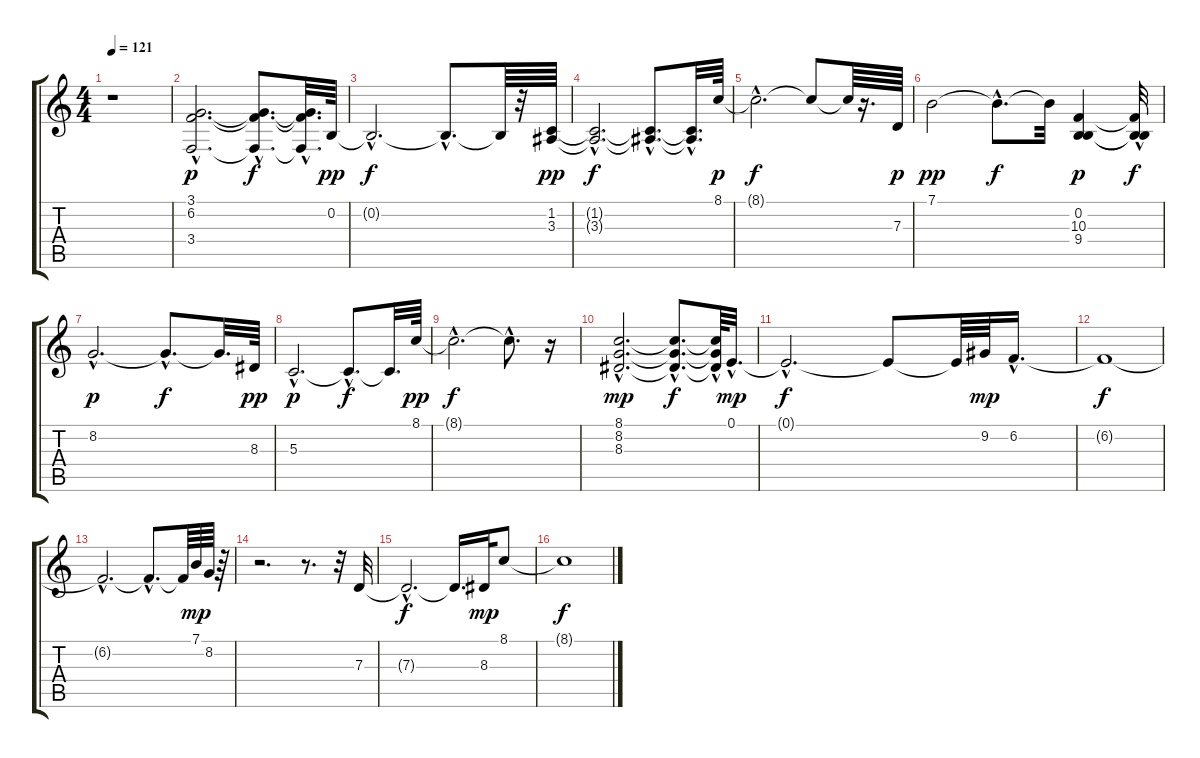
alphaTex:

\track "" {instrument synthstrings2}
\staff {score tabs}
\tuning (E4 B3 G3 D3 A2 E2) {hide}
\ts (4 4)
\tempo 121
\clef g2
\ks c
r.1{dy p instrument synthstrings2} |
(3.1{hac} 6.2{hac} 3.4{hac}).2{d} (3.1{hac t} 6.2{hac t} 3.4{hac t}).8{d dy f} (3.1{t} 6.2{t} 3.4{hac t}).32{d} 0.2.64{dy pp} |
0.2{hac t}.2{d dy f} 0.2{hac t}.8{d} 0.2{t}.64 r.32 (1.2 3.3).64{dy pp} |
(1.2{hac t} 3.3{hac t}).2{d dy f} (1.2{hac t} 3.3{hac t}).8{d} (1.2{t} 3.3{hac t}).32{d} 8.1.64{dy p} |
8.1{hac t}.2{d dy f} 8.1{t}.8 8.1{t}.64 r.16{d} 7.3.64{dy p} |
7.1.2{dy pp} 7.1{hac t}.8{d dy f} 7.1{t}.32 (0.2 10.3 9.4).4{dy p} (0.2{hac t} 10.3{hac t} 9.4{t}).32{dy f} |
8.2{hac}.2{d dy p} 8.2{hac t}.8{d dy f} 8.2{t}.32{d} 8.3.64{dy pp} |
5.3{hac}.2{d dy p} 5.3{hac t}.8{d dy f} 5.3{t}.32{d} 8.1.64{dy pp} |
8.1{hac t}.2{d dy f} 8.1{hac t}.8{d} r.16 |
(8.1{hac} 8.2{hac} 8.3{hac}).2{d dy mp} (8.1{hac t} 8.2{hac t} 8.3{hac t}).8{d dy f} (8.1{hac t} 8.2{t} 8.3{t}).64 0.1{hac}.32{d dy mp} |
0.1{hac t}.2{d dy f} 0.1{t}.8 0.1{t}.64 9.2.64{dy mp} 6.2{hac}.16{d} |
6.2{t}.1{dy f} |
6.2{hac t}.2{d} 6.2{hac t}.8{d} 6.2{t}.64 7.1.64{dy mp} 8.2.64 r.64 |
r.2{d} r.8{d} r.32 7.3.32 |
7.3{hac t}.2{d dy f} 7.3{t}.16{d} 8.3.32{dy mp} 8.1.8 |
8.1{t}.1{dy f}
